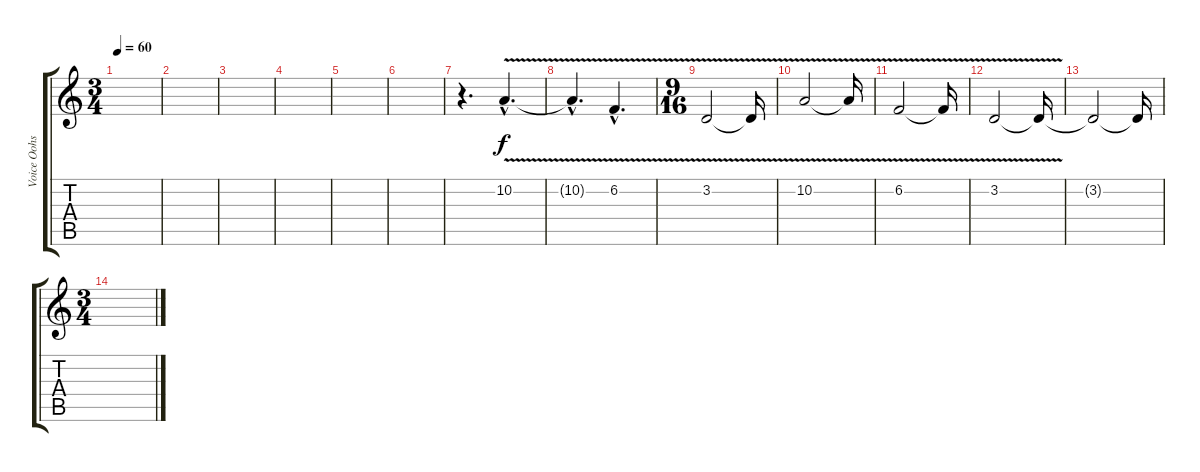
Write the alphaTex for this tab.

\track ("Voice Oohs" "Voice Oohs") {instrument synthvoice}
\staff {score tabs}
\tuning (E4 B3 G3 D3 A2 E2) {hide}
\ts (3 4)
\tempo 60
\clef g2
\ks c
|
|
|
|
|
|
r.4{d} 10.2{v hac}.4{d} |
10.2{hac t}.4{d} 6.2{v hac}.4{d} |
\ts (9 16)
3.2{v}.2 3.2{t}.16 |
10.2{v}.2 10.2{t}.16 |
6.2{v}.2 6.2{t}.16 |
3.2{v}.2 3.2{t}.16 |
3.2{t}.2 3.2{t}.16 |
\ts (3 4)
